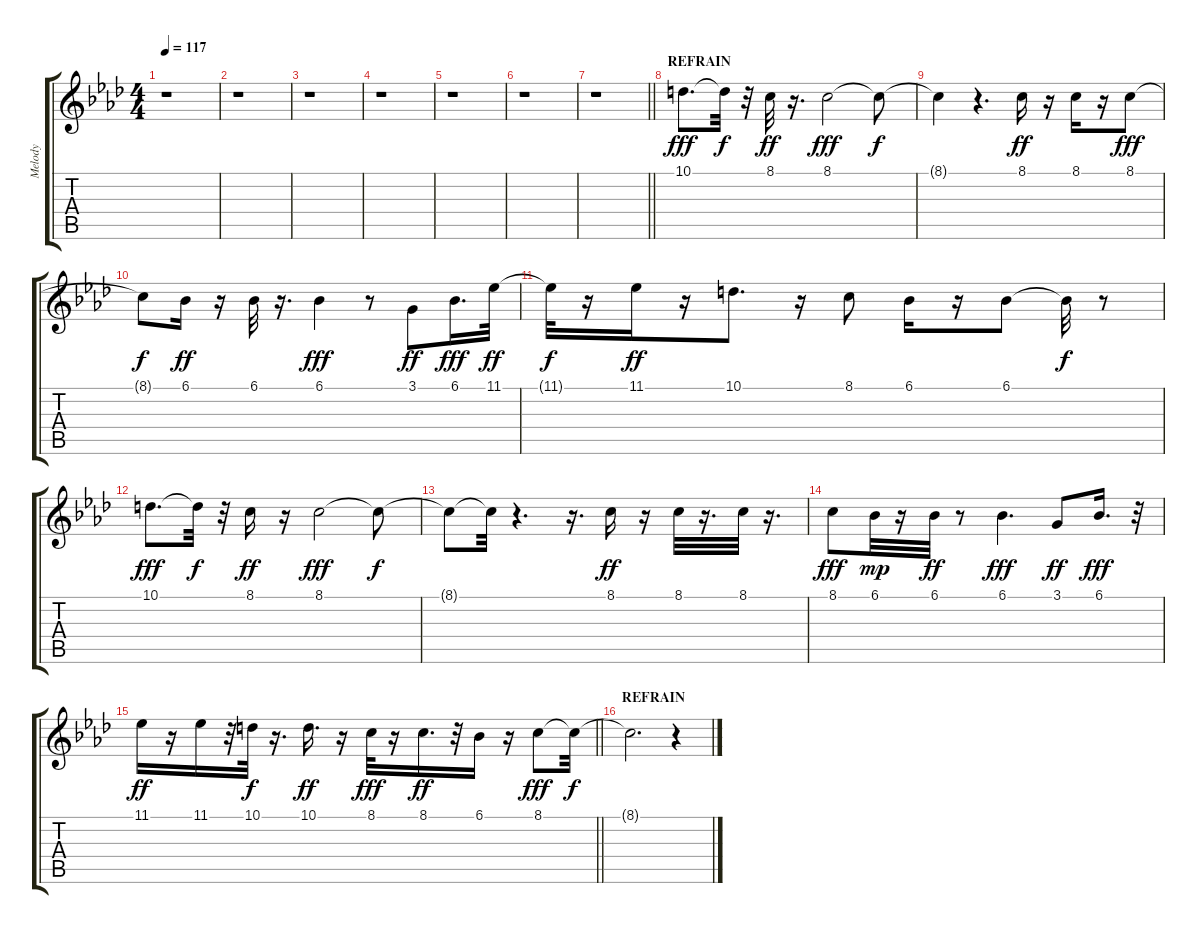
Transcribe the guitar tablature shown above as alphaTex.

\track ("Melody" "Melody") {instrument altosax}
\staff {score tabs}
\tuning (E4 B3 G3 D3 A2 E2) {hide}
\ts (4 4)
\tempo 117
\clef g2
\ks ab
r.1{dy f} |
r.1 |
r.1 |
r.1 |
r.1 |
r.1 |
\barLineRight lightlight
r.1 |
\section ("" "REFRAIN")
10.1.8{d dy fff} 10.1{t}.32{dy f} r.32 8.1.32{dy ff} r.16{d} 8.1.2{dy fff} 8.1{t}.8{dy f} |
8.1{t}.4 r.4{d} 8.1.16{dy ff} r.16 8.1.16 r.16 8.1.8{dy fff} |
8.1{t}.8{dy f} 6.1.16{dy ff} r.16 6.1.32 r.16{d} 6.1.4{dy fff} r.8 3.1.8{dy ff} 6.1.16{d dy fff} 11.1.32{dy ff} |
11.1{t}.32{dy f} r.16 11.1.16{dy ff} r.16 10.1.8{d} r.16 8.1.8 6.1.16 r.16 6.1.8 6.1{t}.32{dy f} r.8 |
10.1.8{d dy fff} 10.1{t}.32{dy f} r.32 8.1.16{dy ff} r.16 8.1.2{dy fff} 8.1{t}.8{dy f} |
8.1{t}.8 8.1{t}.32 r.4{d} r.16{d} 8.1.16{dy ff} r.16 8.1.32 r.16{d} 8.1.32 r.16{d} |
8.1.8{dy fff} 6.1.32{dy mp} r.16 6.1.32{dy ff} r.8 6.1.4{d dy fff} 3.1.8{dy ff} 6.1.16{d dy fff} r.32 |
\barLineRight lightlight
11.1.16{dy ff} r.16 11.1.16 r.32 10.1.32{dy f} r.16{d} 10.1.16{d dy ff} r.16 8.1.32{dy fff} r.16 8.1.16{d dy ff} r.32 6.1.16 r.16 8.1.8{dy fff} 8.1{t}.32{dy f} |
\section ("" "REFRAIN")
8.1{t}.2{d} r.4
